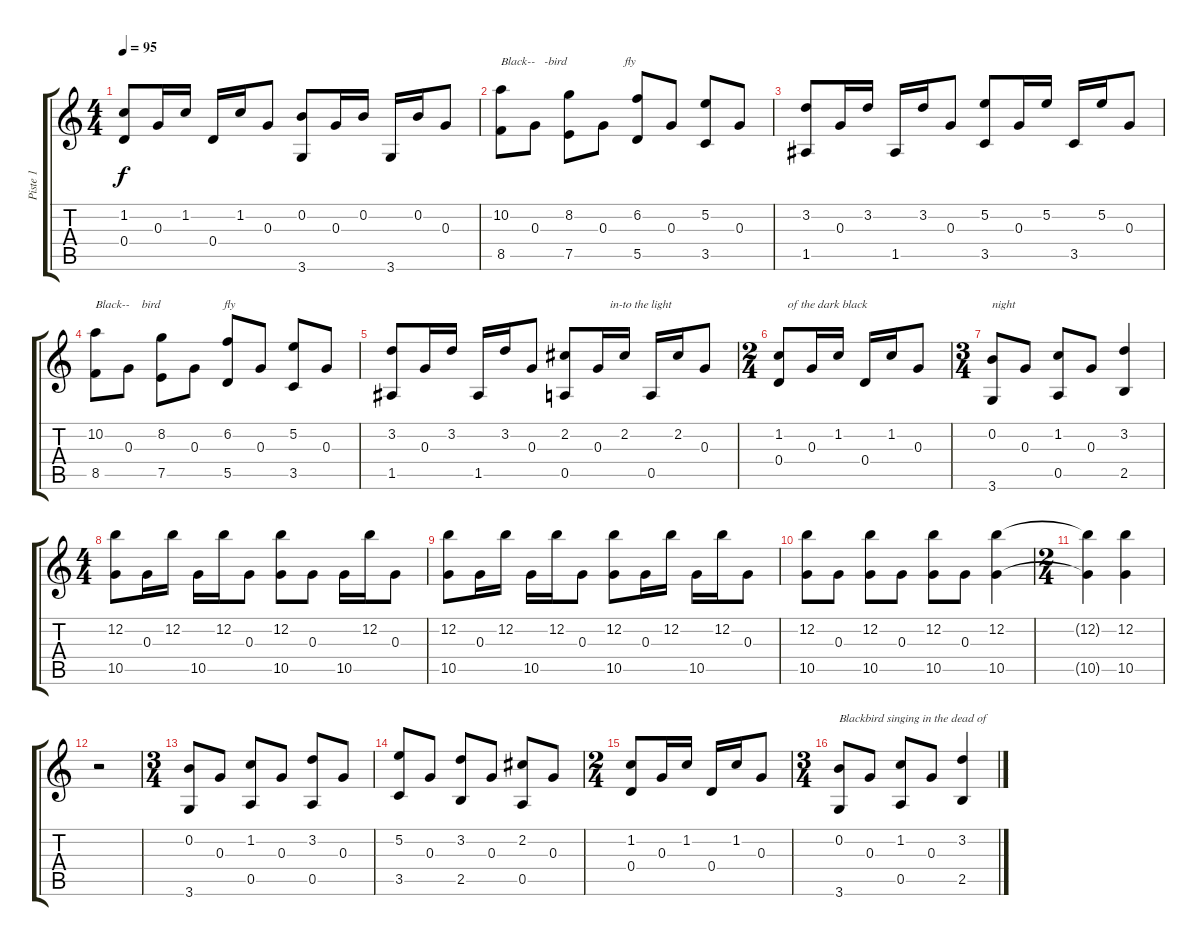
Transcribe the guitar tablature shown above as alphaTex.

\track ("Piste 1" "Piste 1") {instrument acousticguitarnylon}
\staff {score tabs}
\tuning (E4 B3 G3 D3 A2 E2) {hide}
\ts (4 4)
\tempo 95
\clef g2
\ks c
(1.2 0.4).8{dy f} 0.3.16 1.2.16 0.4.16 1.2.16 0.3.8 (0.2 3.6).8 0.3.16 0.2.16 3.6.16 0.2.16 0.3.8 |
(10.2 8.5).8{txt "Black--   -bird                   fly"} 0.3.8 (8.2 7.5).8 0.3.8 (6.2 5.5).8 0.3.8 (5.2 3.5).8 0.3.8 |
(3.2 1.5).8 0.3.16 3.2.16 1.5.16 3.2.16 0.3.8 (5.2 3.5).8 0.3.16 5.2.16 3.5.16 5.2.16 0.3.8 |
(10.2 8.5).8{txt "Black--    bird                     fly"} 0.3.8 (8.2 7.5).8 0.3.8 (6.2 5.5).8 0.3.8 (5.2 3.5).8 0.3.8 |
(3.2 1.5).8 0.3.16 3.2.16 1.5.16 3.2.16 0.3.8 (2.2 0.5).8 0.3.16{txt "    in-to the light"} 2.2.16 0.5.16 2.2.16 0.3.8 |
\ts (2 4)
(1.2 0.4).8{txt "   of the dark black"} 0.3.16 1.2.16 0.4.16 1.2.16 0.3.8 |
\ts (3 4)
(0.2 3.6).8{txt "night"} 0.3.8 (1.2 0.5).8 0.3.8 (3.2 2.5).4 |
\ts (4 4)
(12.2 10.5).8 0.3.16 12.2.16 10.5.16 12.2.16 0.3.8 (12.2 10.5).8 0.3.8 10.5.16 12.2.16 0.3.8 |
(12.2 10.5).8 0.3.16 12.2.16 10.5.16 12.2.16 0.3.8 (12.2 10.5).8 0.3.16 12.2.16 10.5.16 12.2.16 0.3.8 |
(12.2 10.5).8 0.3.8 (12.2 10.5).8 0.3.8 (12.2 10.5).8 0.3.8 (12.2 10.5).4 |
\ts (2 4)
(12.2{t} 10.5{t}).4 (12.2 10.5).4 |
r.2 |
\ts (3 4)
(0.2 3.6).8 0.3.8 (1.2 0.5).8 0.3.8 (3.2 0.5).8 0.3.8 |
(5.2 3.5).8 0.3.8 (3.2 2.5).8 0.3.8 (2.2 0.5).8 0.3.8 |
\ts (2 4)
(1.2 0.4).8 0.3.16 1.2.16 0.4.16 1.2.16 0.3.8 |
\ts (3 4)
(0.2 3.6).8{txt "Blackbird singing in the dead of"} 0.3.8 (1.2 0.5).8 0.3.8 (3.2 2.5).4
